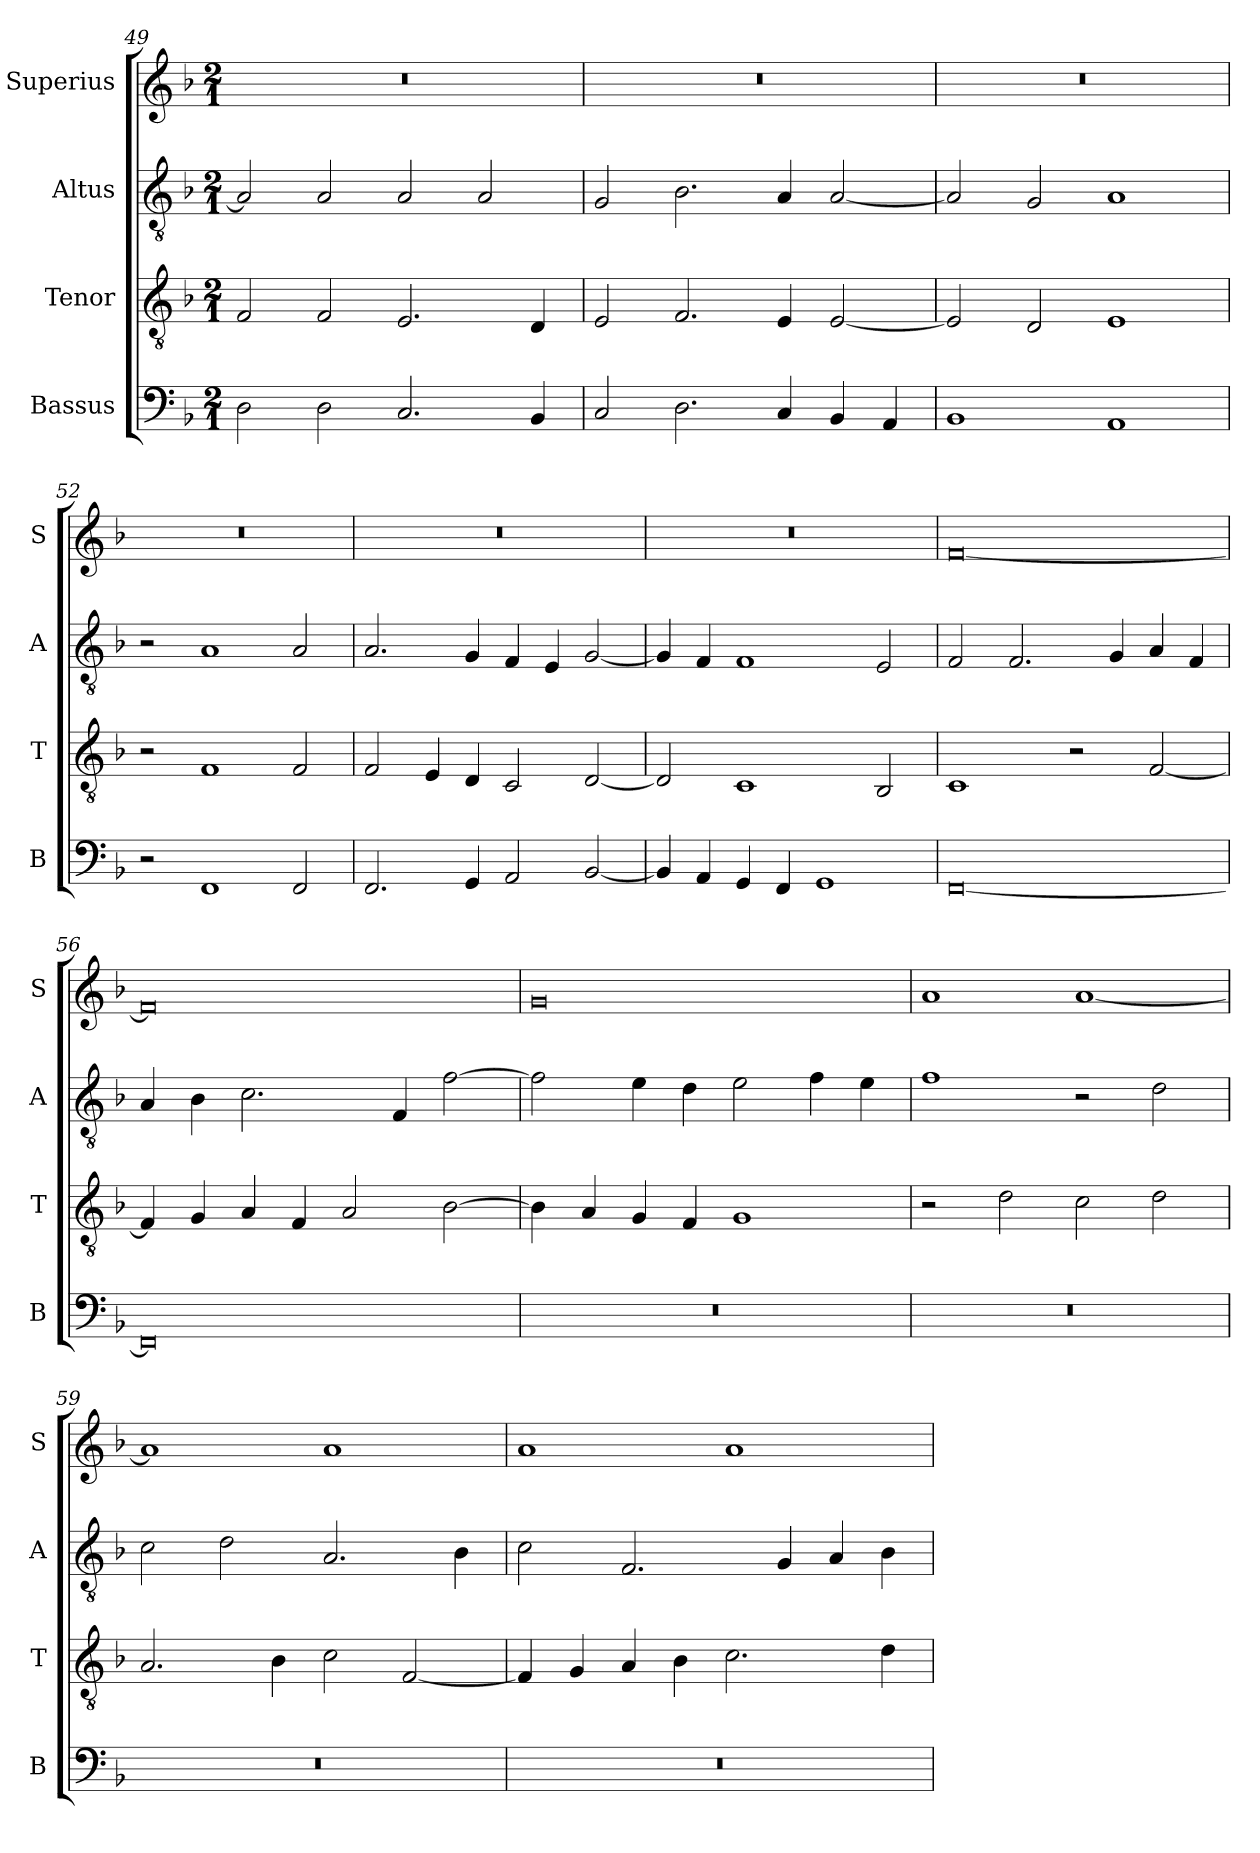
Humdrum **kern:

**kern	**kern	**kern	**kern
*part4	*part3	*part2	*part1
*staff4	*staff3	*staff2	*staff1
*I"Bassus	*I"Tenor	*I"Altus	*I"Superius
*I'B	*I'T	*I'A	*I'S
*clefF4	*clefGv2	*clefGv2	*clefG2
*k[b-]	*k[b-]	*k[b-]	*k[b-]
*M2/1	*M2/1	*M2/1	*M2/1
=49	=49	=49	=49
2D\	2F/	2A/]	0r
2D\	2F/	2A/	.
2.C/	2.E/	2A/	.
.	.	2A/	.
4BB-/	4D/	.	.
=50	=50	=50	=50
2C/	2E/	2G/	0r
2.D\	2.F/	2.B-\	.
4C/	4E/	4A/	.
4BB-/	[2E/	[2A/	.
4AA/	.	.	.
=51	=51	=51	=51
1BB-	2E/]	2A/]	0r
.	2D/	2G/	.
1AA	1E	1A	.
=52	=52	=52	=52
2r	2r	2r	0r
1FF	1F	1A	.
2FF/	2F/	2A/	.
=53	=53	=53	=53
2.FF/	2F/	2.A/	0r
.	4E/	.	.
4GG/	4D/	4G/	.
2AA/	2C/	4F/	.
.	.	4E/	.
[2BB-/	[2D/	[2G/	.
=54	=54	=54	=54
4BB-/]	2D/]	4G/]	0r
4AA/	.	4F/	.
4GG/	1C	1F	.
4FF/	.	.	.
1GG	.	.	.
.	2BB-/	2E/	.
=55	=55	=55	=55
[0FF	1C	2F/	[0f
.	.	2.F/	.
.	2r	.	.
.	.	4G/	.
.	[2F/	4A/	.
.	.	4F/	.
=56	=56	=56	=56
0FF]	4F/]	4A/	0f]
.	4G/	4B-\	.
.	4A/	2.c\	.
.	4F/	.	.
.	2A/	.	.
.	.	4F/	.
.	[2B-\	[2f\	.
=57	=57	=57	=57
0r	4B-\]	2f\]	0g
.	4A/	.	.
.	4G/	4e\	.
.	4F/	4d\	.
.	1G	2e\	.
.	.	4f\	.
.	.	4e\	.
=58	=58	=58	=58
0r	2r	1f	1a
.	2d\	.	.
.	2c\	2r	[1a
.	2d\	2d\	.
=59	=59	=59	=59
0r	2.A/	2c\	1a]
.	.	2d\	.
.	4B-\	.	.
.	2c\	2.A/	1a
.	[2F/	.	.
.	.	4B-\	.
=60	=60	=60	=60
0r	4F/]	2c\	1a
.	4G/	.	.
.	4A/	2.F/	.
.	4B-\	.	.
.	2.c\	.	1a
.	.	4G/	.
.	.	4A/	.
.	4d\	4B-\	.
=	=	=	=
*-	*-	*-	*-
